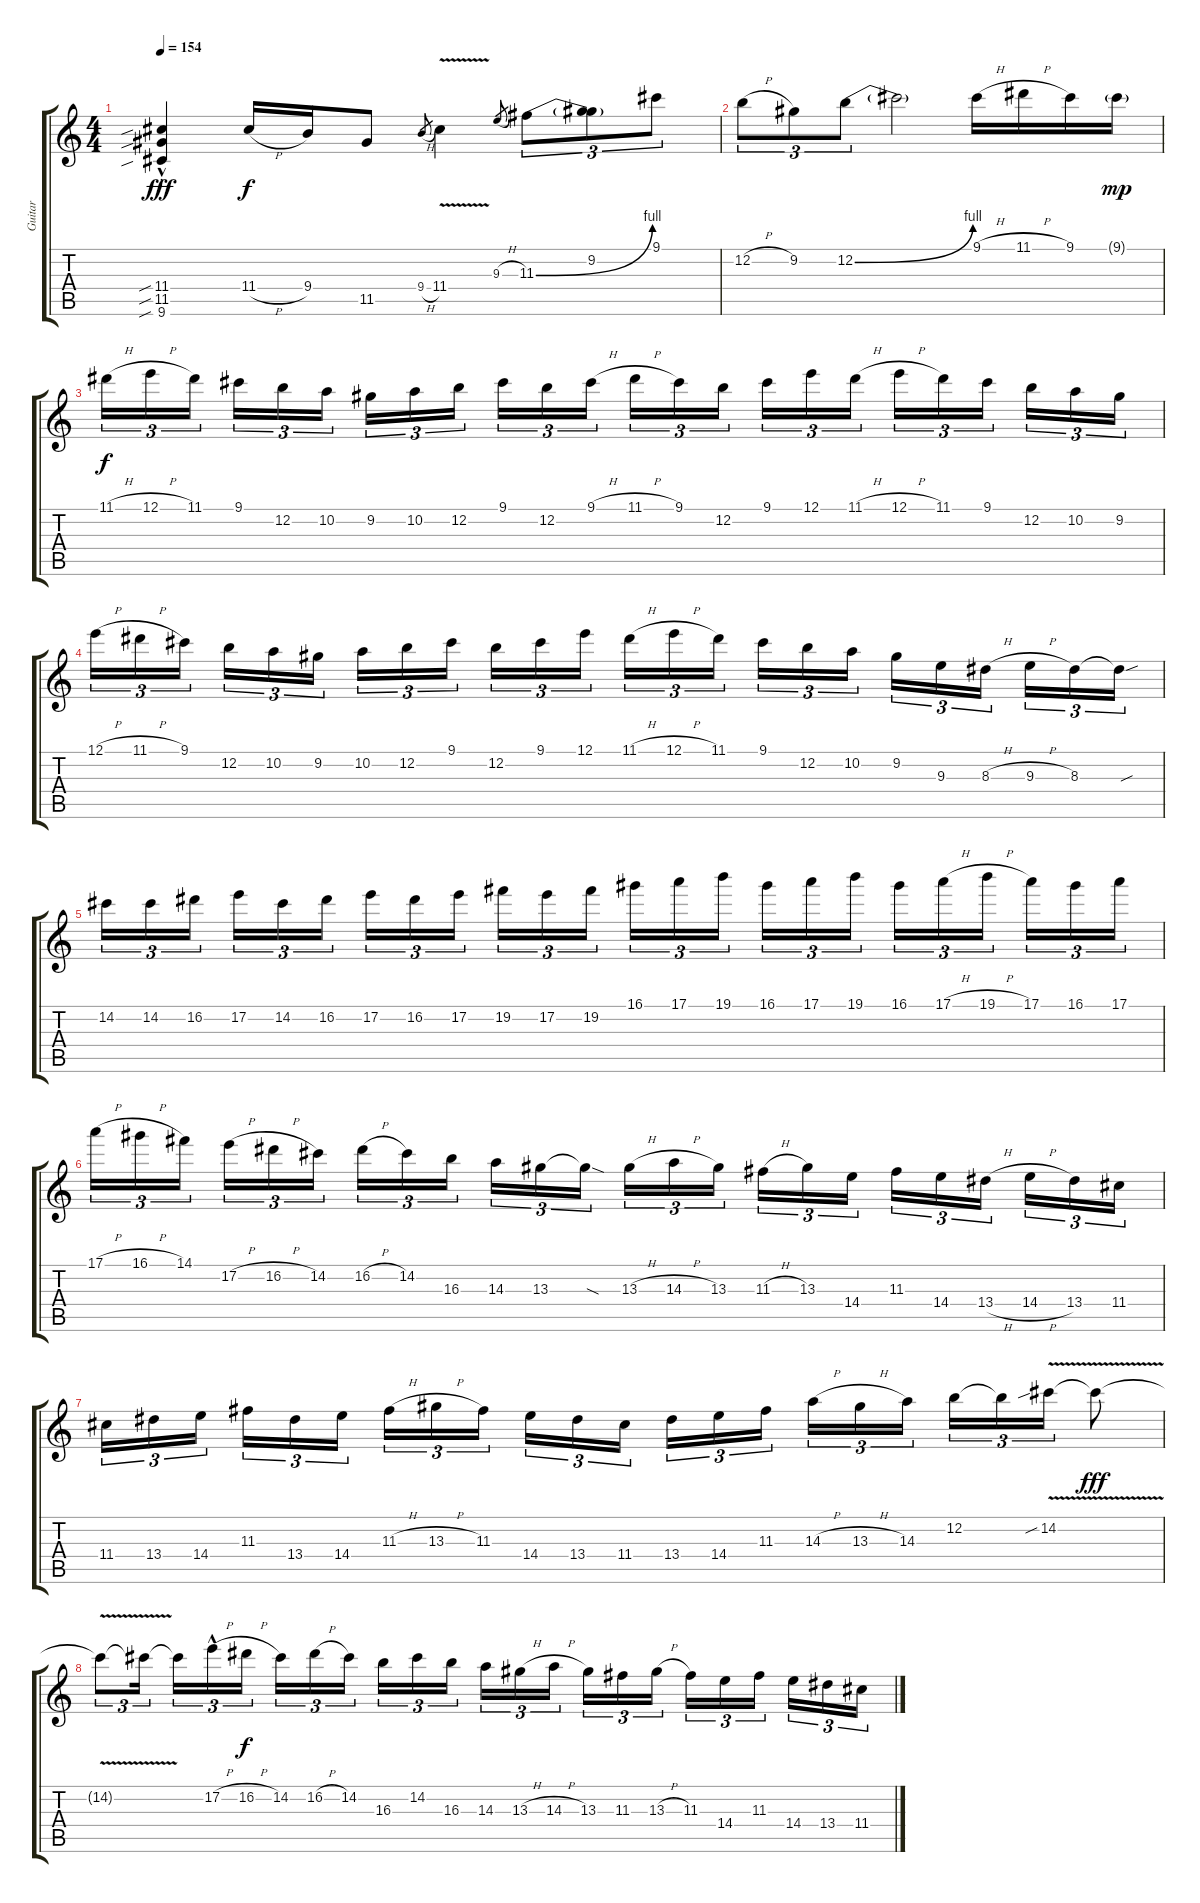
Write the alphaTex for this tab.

\track ("Guitar" "Guitar") {instrument electricguitarclean}
\staff {score tabs}
\tuning (E4 B3 G3 D3 A2 E2) {hide}
\ts (4 4)
\tempo 154
\clef g2
\ks c
(11.4{sib hac} 11.5{sib hac} 9.6{sib hac st}).4{dy fff} 11.4{h}.16{dy f} 9.4.16 11.5.8 9.4{h}.8{gr} 11.4{v}.4 9.3{h}.8{gr} 11.3{be (bend 0 0 60 4)}.8{tu (3 2)} (9.2 11.3{t}).8{tu (3 2)} 9.1.8{tu (3 2)} |
12.2{h}.8{tu (3 2)} 9.2.8{tu (3 2)} 12.2{be (bend 0 0 60 4)}.8{tu (3 2)} 12.2{t}.2 9.1{h}.16 11.1{h}.16 9.1.16 9.1{g}.16{dy mp} |
11.1{h}.16{tu (3 2) dy f} 12.1{h}.16{tu (3 2)} 11.1.16{tu (3 2) beam splitsecondary} 9.1.16{tu (3 2)} 12.2.16{tu (3 2)} 10.2.16{tu (3 2)} 9.2.16{tu (3 2)} 10.2.16{tu (3 2)} 12.2.16{tu (3 2) beam splitsecondary} 9.1.16{tu (3 2)} 12.2.16{tu (3 2)} 9.1{h}.16{tu (3 2)} 11.1{h}.16{tu (3 2)} 9.1.16{tu (3 2)} 12.2.16{tu (3 2) beam splitsecondary} 9.1.16{tu (3 2)} 12.1.16{tu (3 2)} 11.1{h}.16{tu (3 2)} 12.1{h}.16{tu (3 2)} 11.1.16{tu (3 2)} 9.1.16{tu (3 2) beam splitsecondary} 12.2.16{tu (3 2)} 10.2.16{tu (3 2)} 9.2.16{tu (3 2)} |
12.1{h}.16{tu (3 2)} 11.1{h}.16{tu (3 2)} 9.1.16{tu (3 2) beam splitsecondary} 12.2.16{tu (3 2)} 10.2.16{tu (3 2)} 9.2.16{tu (3 2)} 10.2.16{tu (3 2)} 12.2.16{tu (3 2)} 9.1.16{tu (3 2) beam splitsecondary} 12.2.16{tu (3 2)} 9.1.16{tu (3 2)} 12.1.16{tu (3 2)} 11.1{h}.16{tu (3 2)} 12.1{h}.16{tu (3 2)} 11.1.16{tu (3 2) beam splitsecondary} 9.1.16{tu (3 2)} 12.2.16{tu (3 2)} 10.2.16{tu (3 2)} 9.2.16{tu (3 2)} 9.3.16{tu (3 2)} 8.3{h}.16{tu (3 2) beam splitsecondary} 9.3{h}.16{tu (3 2)} 8.3.16{tu (3 2)} 8.3{sou t}.16{tu (3 2)} |
14.2.16{tu (3 2)} 14.2.16{tu (3 2)} 16.2.16{tu (3 2) beam splitsecondary} 17.2.16{tu (3 2)} 14.2.16{tu (3 2)} 16.2.16{tu (3 2)} 17.2.16{tu (3 2)} 16.2.16{tu (3 2)} 17.2.16{tu (3 2) beam splitsecondary} 19.2.16{tu (3 2)} 17.2.16{tu (3 2)} 19.2.16{tu (3 2)} 16.1.16{tu (3 2)} 17.1.16{tu (3 2)} 19.1.16{tu (3 2) beam splitsecondary} 16.1.16{tu (3 2)} 17.1.16{tu (3 2)} 19.1.16{tu (3 2)} 16.1.16{tu (3 2)} 17.1{h}.16{tu (3 2)} 19.1{h}.16{tu (3 2) beam splitsecondary} 17.1.16{tu (3 2)} 16.1.16{tu (3 2)} 17.1.16{tu (3 2)} |
17.1{h}.16{tu (3 2)} 16.1{h}.16{tu (3 2)} 14.1.16{tu (3 2) beam splitsecondary} 17.2{h}.16{tu (3 2)} 16.2{h}.16{tu (3 2)} 14.2.16{tu (3 2)} 16.2{h}.16{tu (3 2)} 14.2.16{tu (3 2)} 16.3.16{tu (3 2) beam splitsecondary} 14.3.16{tu (3 2)} 13.3.16{tu (3 2)} 13.3{sod t}.16{tu (3 2)} 13.3{h}.16{tu (3 2)} 14.3{h}.16{tu (3 2)} 13.3.16{tu (3 2) beam splitsecondary} 11.3{h}.16{tu (3 2)} 13.3.16{tu (3 2)} 14.4.16{tu (3 2)} 11.3.16{tu (3 2)} 14.4.16{tu (3 2)} 13.4{h}.16{tu (3 2) beam splitsecondary} 14.4{h}.16{tu (3 2)} 13.4.16{tu (3 2)} 11.4.16{tu (3 2)} |
11.4.16{tu (3 2)} 13.4.16{tu (3 2)} 14.4.16{tu (3 2) beam splitsecondary} 11.3.16{tu (3 2)} 13.4.16{tu (3 2)} 14.4.16{tu (3 2)} 11.3{h}.16{tu (3 2)} 13.3{h}.16{tu (3 2)} 11.3.16{tu (3 2) beam splitsecondary} 14.4.16{tu (3 2)} 13.4.16{tu (3 2)} 11.4.16{tu (3 2)} 13.4.16{tu (3 2)} 14.4.16{tu (3 2)} 11.3.16{tu (3 2) beam splitsecondary} 14.3{h}.16{tu (3 2)} 13.3{h}.16{tu (3 2)} 14.3.16{tu (3 2)} 12.2.16{tu (3 2)} 12.2{t}.16{tu (3 2)} 14.2{v sib}.16{tu (3 2)} 14.2{v t}.8{dy fff} |
14.2{v t}.8{tu (3 2)} 14.2{t}.16{tu (3 2) beam splitsecondary} 14.2{t}.16{tu (3 2)} 17.2{h hac}.16{tu (3 2)} 16.2{h}.16{tu (3 2) dy f} 14.2.16{tu (3 2)} 16.2{h}.16{tu (3 2)} 14.2.16{tu (3 2) beam splitsecondary} 16.3.16{tu (3 2)} 14.2.16{tu (3 2)} 16.3.16{tu (3 2)} 14.3.16{tu (3 2)} 13.3{h}.16{tu (3 2)} 14.3{h}.16{tu (3 2) beam splitsecondary} 13.3.16{tu (3 2)} 11.3.16{tu (3 2)} 13.3{h}.16{tu (3 2)} 11.3.16{tu (3 2)} 14.4.16{tu (3 2)} 11.3.16{tu (3 2) beam splitsecondary} 14.4.16{tu (3 2)} 13.4.16{tu (3 2)} 11.4.16{tu (3 2)}
